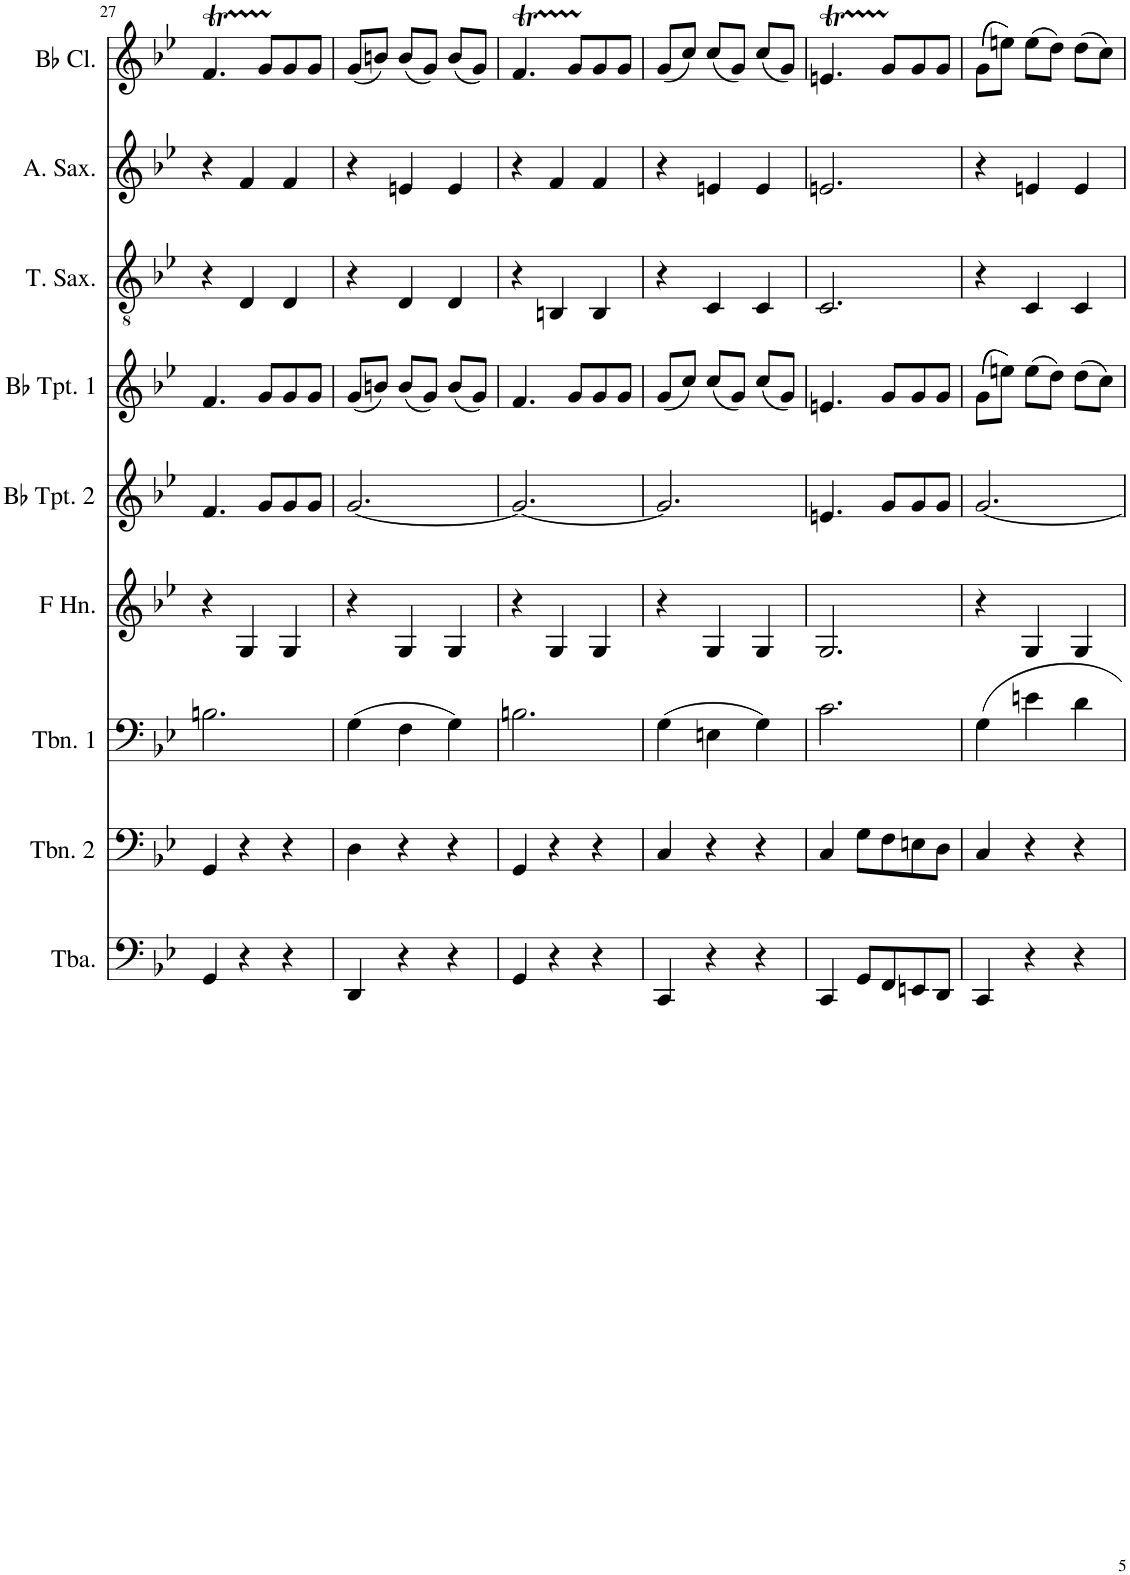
**kern	**kern	**kern	**kern	**kern	**kern	**kern	**kern	**kern
*part9	*part8	*part7	*part6	*part5	*part4	*part3	*part2	*part1
*staff9	*staff8	*staff7	*staff6	*staff5	*staff4	*staff3	*staff2	*staff1
*I"Tuba	*I"Trombone 2	*I"Trombone 1	*I"Horn in F	*I"Bb Tpt. 2	*I"Bb Tpt. 1	*I"Tenor Saxophone	*I"Alto Saxophone	*I"Bb Clarinet
*I'Tba.	*I'Tbn. 2	*I'Tbn. 1	*	*I'Bb Tpt. 2	*I'Bb Tpt. 1	*I'T. Sax.	*I'A. Sax.	*I'Bb Cl.
!!LO:PB:g=z
*clefF4	*clefF4	*clefF4	*clefG2	*clefG2	*clefG2	*clefGv2	*clefG2	*clefG2
*	*	*	*ITrd4c7	*ITrd1c2	*ITrd1c2	*ITrd8c14	*ITrd5c9	*ITrd1c2
*k[b-e-]	*k[b-e-]	*k[b-e-]	*k[b-e-]	*k[b-e-]	*k[b-e-]	*k[b-e-]	*k[b-e-]	*k[b-e-]
*M3/4	*M3/4	*M3/4	*M3/4	*M3/4	*M3/4	*M3/4	*M3/4	*M3/4
=27	=27	=27	=27	=27	=27	=27	=27	=27
4GG/	4GG/	2.Bn\	4r	4.f/	4.f/	4r	4r	4.fT/
4r	4r	.	4G/	.	.	4D/	4f/	.
.	.	.	.	8g/L	8g/L	.	.	8g/L
4r	4r	.	4G/	8g/	8g/	4D/	4f/	8g/
.	.	.	.	8g/J	8g/J	.	.	8gTTT/J
=28	=28	=28	=28	=28	=28	=28	=28	=28
4DD/	4D\	(4G\	4r	[2.g/	(8g/L	4r	4r	(8g/L
.	.	.	.	.	8bn/J)	.	.	8bn/J)
4r	4r	4F\	4G/	.	(8b/L	4D/	4en/	(8b/L
.	.	.	.	.	8g/J)	.	.	8g/J)
4r	4r	4G\)	4G/	.	(8b/L	4D/	4e/	(8b/L
.	.	.	.	.	8g/J)	.	.	8g/J)
=29	=29	=29	=29	=29	=29	=29	=29	=29
4GG/	4GG/	2.Bn\	4r	2.g/_	4.f/	4r	4r	4.fT/
4r	4r	.	4G/	.	.	4BBn/	4f/	.
.	.	.	.	.	8g/L	.	.	8g/L
4r	4r	.	4G/	.	8g/	4BB/	4f/	8g/
.	.	.	.	.	8g/J	.	.	8gTTT/J
=30	=30	=30	=30	=30	=30	=30	=30	=30
4CC/	4C/	(4G\	4r	2.g/]	(8g/L	4r	4r	(8g/L
.	.	.	.	.	8cc/J)	.	.	8cc/J)
4r	4r	4En\	4G/	.	(8cc/L	4C/	4en/	(8cc/L
.	.	.	.	.	8g/J)	.	.	8g/J)
4r	4r	4G\)	4G/	.	(8cc/L	4C/	4e/	(8cc/L
.	.	.	.	.	8g/J)	.	.	8g/J)
=31	=31	=31	=31	=31	=31	=31	=31	=31
4CC/	4C/	2.c\	2.G/	4.en/	4.en/	2.C/	2.en/	4.ent/
8GG/L	8G\L	.	.	.	.	.	.	.
8FF/	8F\	.	.	8g/L	8g/L	.	.	8g/L
8EEn/	8En\	.	.	8g/	8g/	.	.	8g/
8DD/J	8D\J	.	.	8g/J	8g/J	.	.	8gTTT/J
=32	=32	=32	=32	=32	=32	=32	=32	=32
4CC/	4C/	4G\	4r	[2.g/	((8g\L	4r	4r	((8g\L
.	.	.	.	.	8een\J))	.	.	8een\J))
4r	4r	4en\	4G/	.	(8ee\L	4C/	4en/	(8ee\L
.	.	.	.	.	8dd\J)	.	.	8dd\J)
4r	4r	4d\	4G/	.	(8dd\L	4C/	4e/	(8dd\L
.	.	.	.	.	8cc\J)	.	.	8cc\J)
=	=	=	=	=	=	=	=	=
*-	*-	*-	*-	*-	*-	*-	*-	*-
